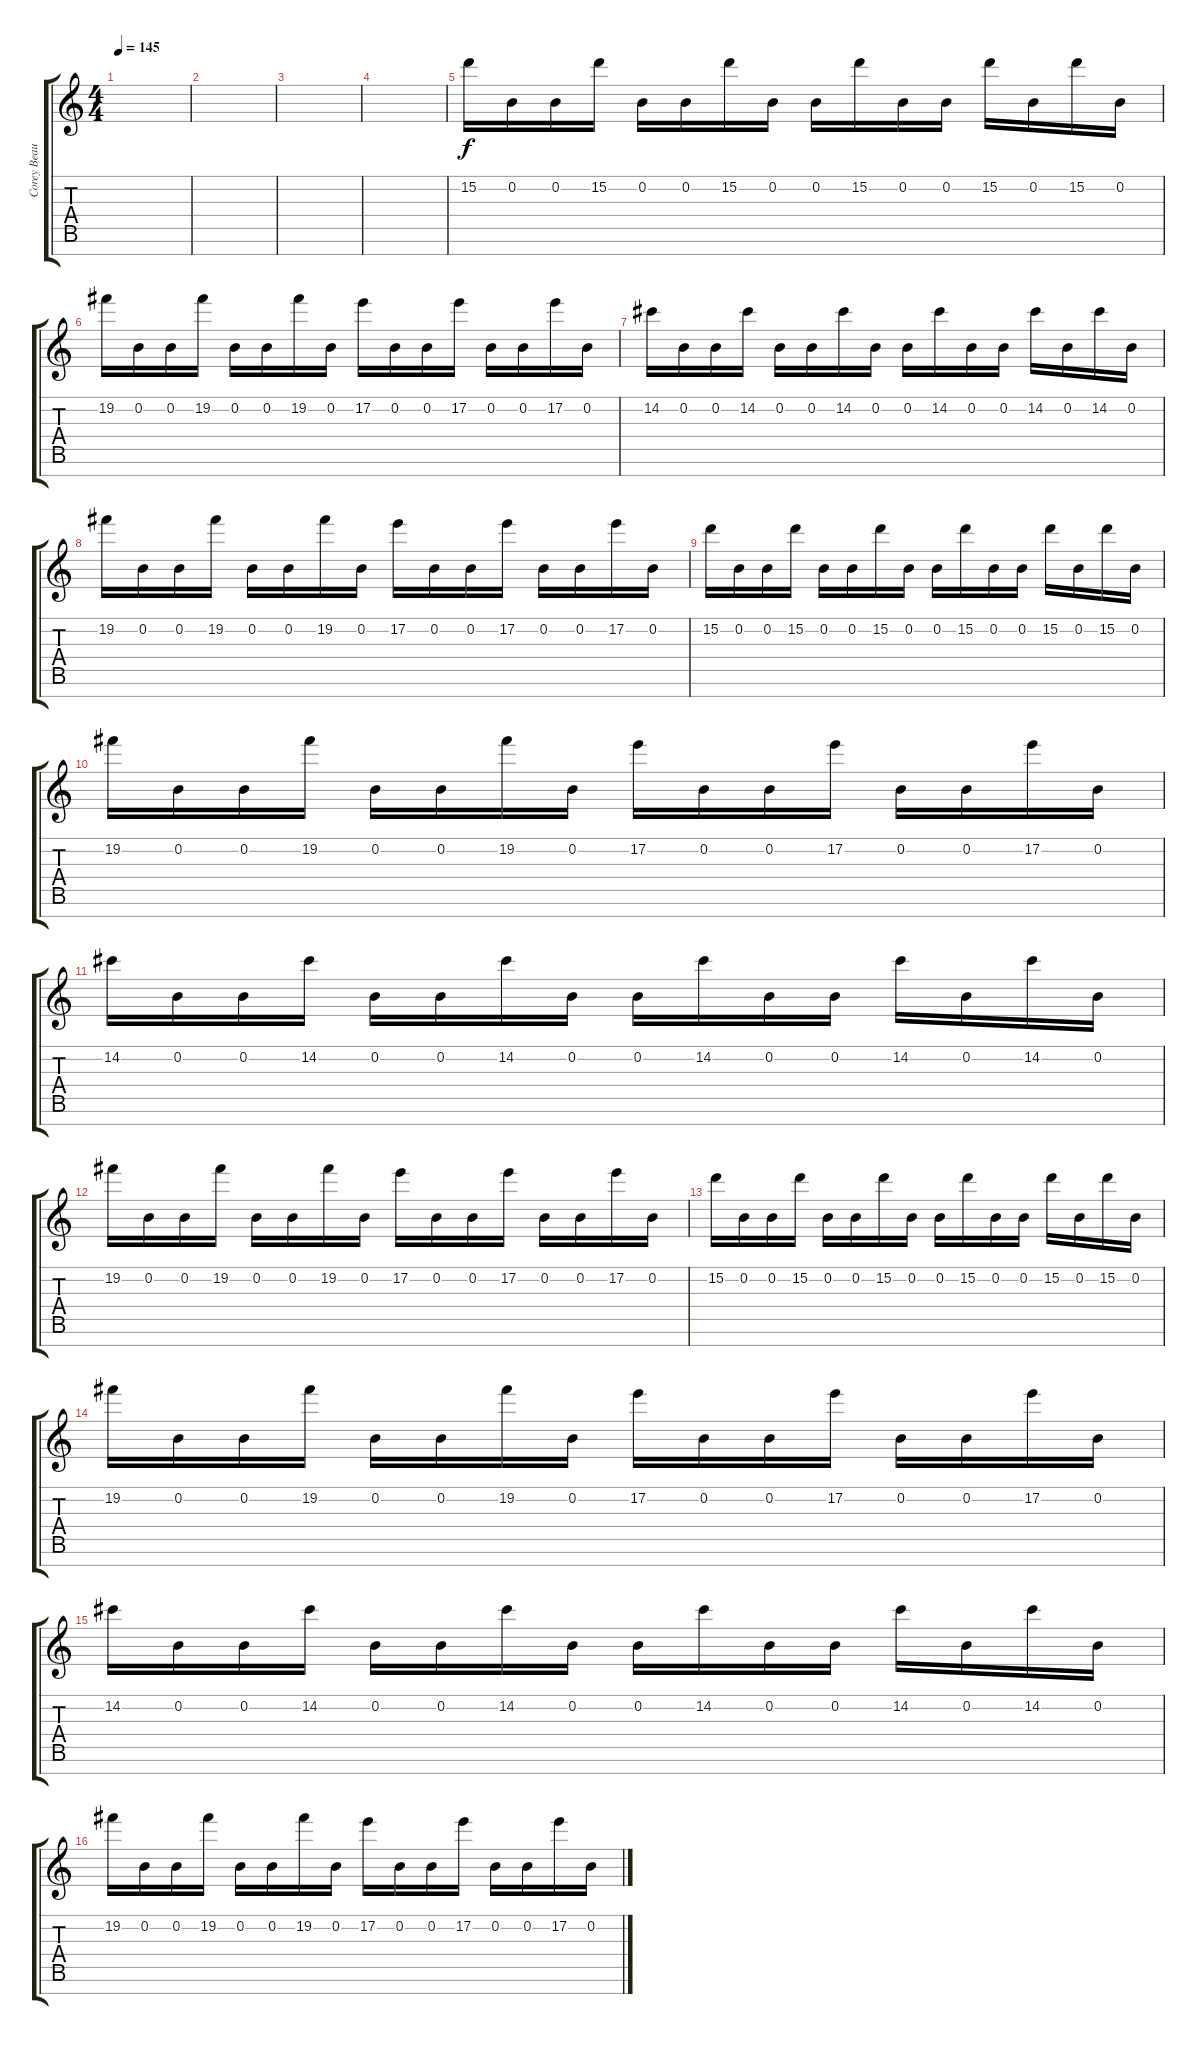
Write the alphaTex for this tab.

\track ("Corey Beaulieu" "Corey Beau") {instrument distortionguitar}
\staff {score tabs}
\tuning (E4 B3 G3 D3 A2 E2 B1) {hide}
\ts (4 4)
\tempo 145
\clef g2
\ks c
|
|
|
|
15.2.16 0.2.16 0.2.16 15.2.16 0.2.16 0.2.16 15.2.16 0.2.16 0.2.16 15.2.16 0.2.16 0.2.16 15.2.16 0.2.16 15.2.16 0.2.16 |
19.2.16 0.2.16 0.2.16 19.2.16 0.2.16 0.2.16 19.2.16 0.2.16 17.2.16 0.2.16 0.2.16 17.2.16 0.2.16 0.2.16 17.2.16 0.2.16 |
14.2.16 0.2.16 0.2.16 14.2.16 0.2.16 0.2.16 14.2.16 0.2.16 0.2.16 14.2.16 0.2.16 0.2.16 14.2.16 0.2.16 14.2.16 0.2.16 |
19.2.16 0.2.16 0.2.16 19.2.16 0.2.16 0.2.16 19.2.16 0.2.16 17.2.16 0.2.16 0.2.16 17.2.16 0.2.16 0.2.16 17.2.16 0.2.16 |
15.2.16 0.2.16 0.2.16 15.2.16 0.2.16 0.2.16 15.2.16 0.2.16 0.2.16 15.2.16 0.2.16 0.2.16 15.2.16 0.2.16 15.2.16 0.2.16 |
19.2.16 0.2.16 0.2.16 19.2.16 0.2.16 0.2.16 19.2.16 0.2.16 17.2.16 0.2.16 0.2.16 17.2.16 0.2.16 0.2.16 17.2.16 0.2.16 |
14.2.16 0.2.16 0.2.16 14.2.16 0.2.16 0.2.16 14.2.16 0.2.16 0.2.16 14.2.16 0.2.16 0.2.16 14.2.16 0.2.16 14.2.16 0.2.16 |
19.2.16 0.2.16 0.2.16 19.2.16 0.2.16 0.2.16 19.2.16 0.2.16 17.2.16 0.2.16 0.2.16 17.2.16 0.2.16 0.2.16 17.2.16 0.2.16 |
15.2.16 0.2.16 0.2.16 15.2.16 0.2.16 0.2.16 15.2.16 0.2.16 0.2.16 15.2.16 0.2.16 0.2.16 15.2.16 0.2.16 15.2.16 0.2.16 |
19.2.16 0.2.16 0.2.16 19.2.16 0.2.16 0.2.16 19.2.16 0.2.16 17.2.16 0.2.16 0.2.16 17.2.16 0.2.16 0.2.16 17.2.16 0.2.16 |
14.2.16 0.2.16 0.2.16 14.2.16 0.2.16 0.2.16 14.2.16 0.2.16 0.2.16 14.2.16 0.2.16 0.2.16 14.2.16 0.2.16 14.2.16 0.2.16 |
19.2.16 0.2.16 0.2.16 19.2.16 0.2.16 0.2.16 19.2.16 0.2.16 17.2.16 0.2.16 0.2.16 17.2.16 0.2.16 0.2.16 17.2.16 0.2.16
